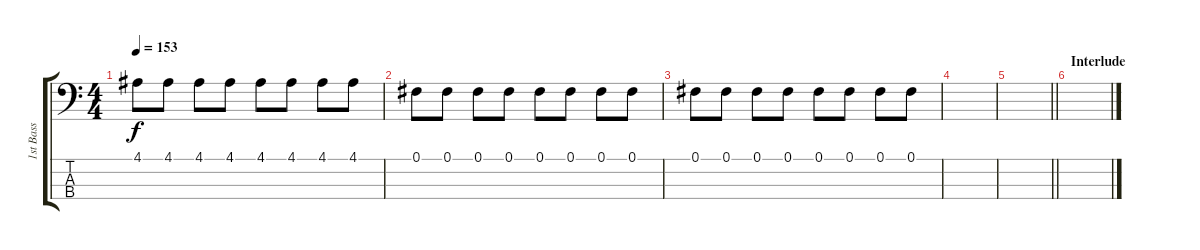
\track ("1st Bass" "1st Bass") {instrument electricbasspick}
\staff {score tabs}
\tuning (Gb2 Db2 Ab1 Eb1) {hide}
\ts (4 4)
\tempo 153
\clef f4
\ks c
4.1.8{dy f} 4.1.8 4.1.8 4.1.8 4.1.8 4.1.8 4.1.8 4.1.8 |
0.1.8 0.1.8 0.1.8 0.1.8 0.1.8 0.1.8 0.1.8 0.1.8 |
0.1.8 0.1.8 0.1.8 0.1.8 0.1.8 0.1.8 0.1.8 0.1.8 |
|
\barLineRight lightlight
|
\section ("" "Interlude")
